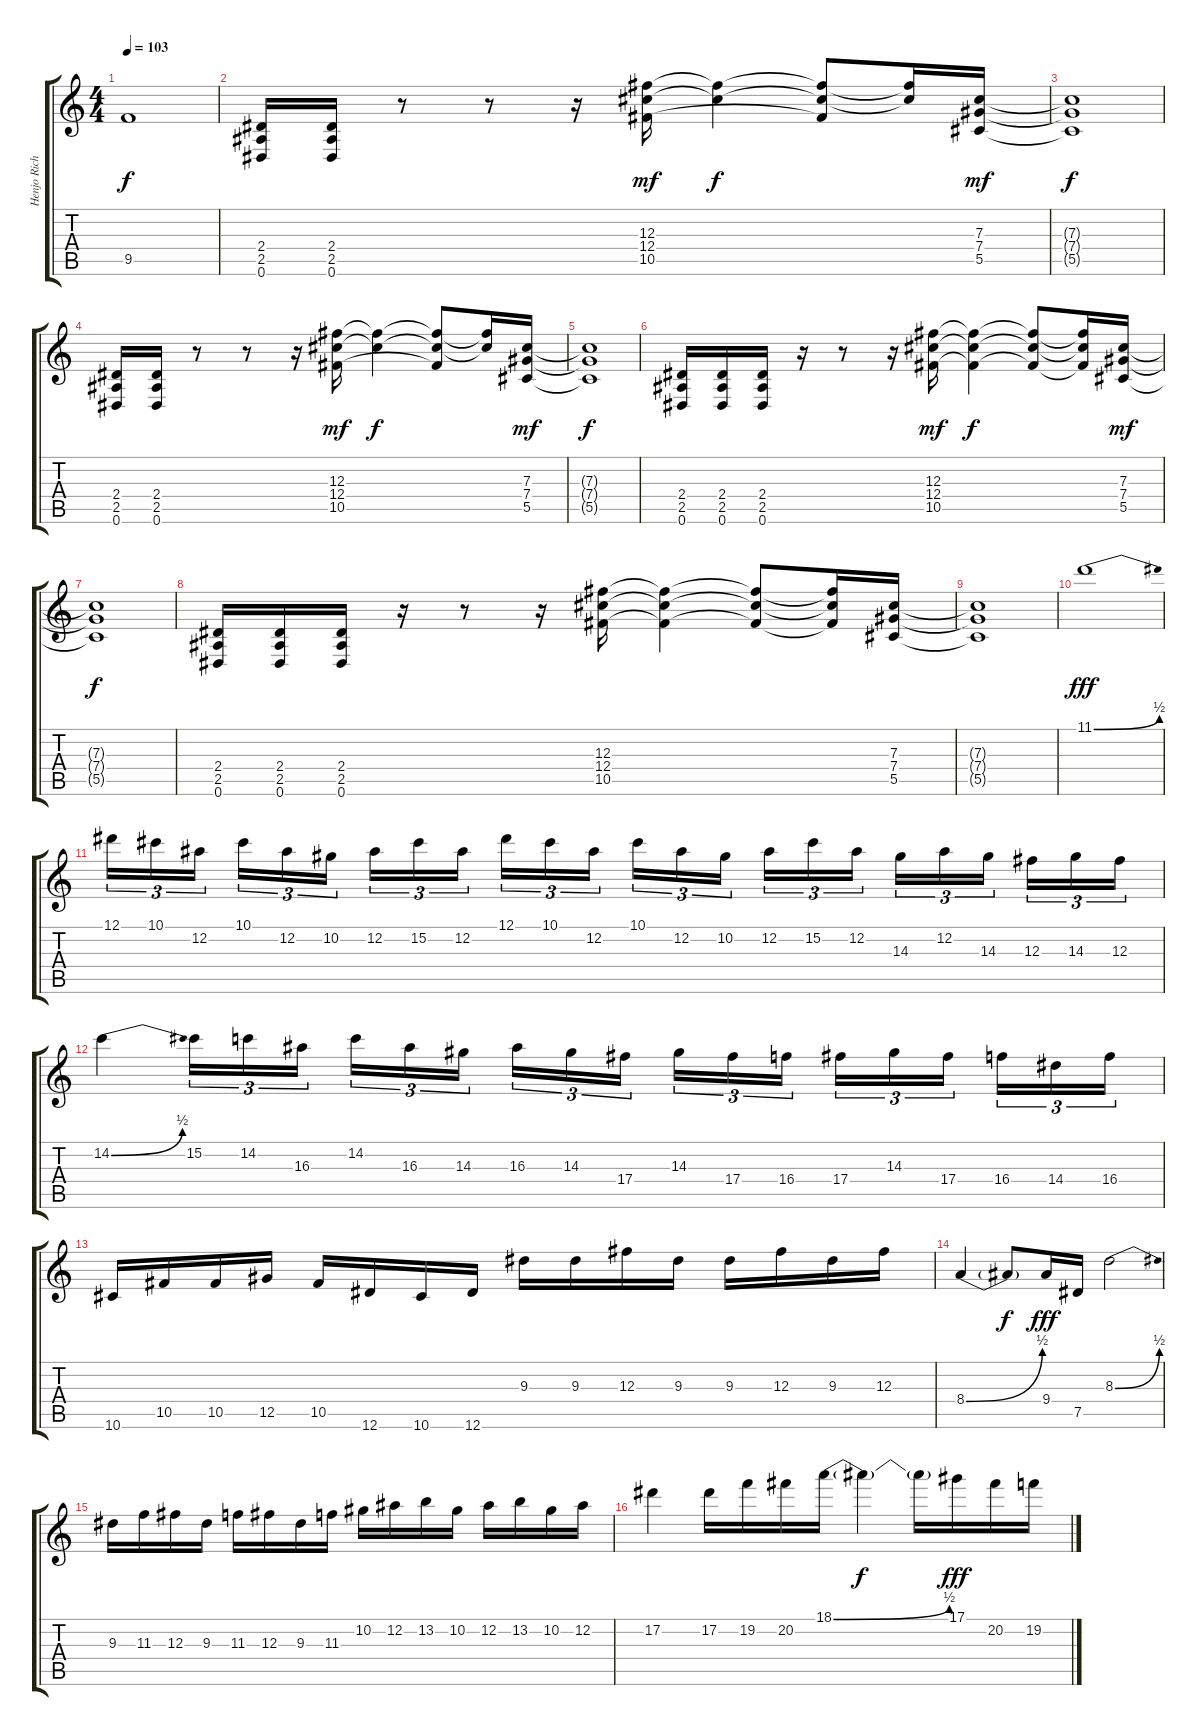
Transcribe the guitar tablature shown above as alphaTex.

\track ("Henjo Richter - Guitar" "Henjo Rich") {instrument overdrivenguitar}
\staff {score tabs}
\tuning (Eb4 Bb3 Gb3 Db3 Ab2 Eb2) {hide}
\ts (4 4)
\tempo 103
\clef g2
\ks c
9.5{t}.1{dy f} |
(2.4 2.5 0.6).16 (2.4 2.5 0.6).16 r.8 r.8 r.16 (12.3 12.4 10.5).16{dy mf} (12.3{t} 12.4{t}).4{dy f} (12.3{t} 12.4{t} 10.5{t}).8 (12.3{t} 12.4{t}).16 (7.3 7.4 5.5).16{dy mf} |
(7.3{t} 7.4{t} 5.5{t}).1{dy f} |
(2.4 2.5 0.6).16 (2.4 2.5 0.6).16 r.8 r.8 r.16 (12.3 12.4 10.5).16{dy mf} (12.3{t} 12.4{t}).4{dy f} (12.3{t} 12.4{t} 10.5{t}).8 (12.3{t} 12.4{t}).16 (7.3 7.4 5.5).16{dy mf} |
(7.3{t} 7.4{t} 5.5{t}).1{dy f} |
(2.4 2.5 0.6).16 (2.4 2.5 0.6).16 (2.4 2.5 0.6).16 r.16 r.8 r.16 (12.3 12.4 10.5).16{dy mf} (12.3{t} 12.4{t} 10.5{t}).4{dy f} (12.3{t} 12.4{t} 10.5{t}).8 (12.3{t} 12.4{t} 10.5{t}).16 (7.3 7.4 5.5).16{dy mf} |
(7.3{t} 7.4{t} 5.5{t}).1{dy f} |
(2.4 2.5 0.6).16 (2.4 2.5 0.6).16 (2.4 2.5 0.6).16 r.16 r.8 r.16 (12.3 12.4 10.5).16 (12.3{t} 12.4{t} 10.5{t}).4 (12.3{t} 12.4{t} 10.5{t}).8 (12.3{t} 12.4{t} 10.5{t}).16 (7.3 7.4 5.5).16 |
(7.3{t} 7.4{t} 5.5{t}).1 |
11.1{be (bend 0 0 60 2)}.1{dy fff} |
12.1.16{tu (3 2)} 10.1.16{tu (3 2)} 12.2.16{tu (3 2)} 10.1.16{tu (3 2)} 12.2.16{tu (3 2)} 10.2.16{tu (3 2)} 12.2.16{tu (3 2)} 15.2.16{tu (3 2)} 12.2.16{tu (3 2)} 12.1.16{tu (3 2)} 10.1.16{tu (3 2)} 12.2.16{tu (3 2)} 10.1.16{tu (3 2)} 12.2.16{tu (3 2)} 10.2.16{tu (3 2)} 12.2.16{tu (3 2)} 15.2.16{tu (3 2)} 12.2.16{tu (3 2)} 14.3.16{tu (3 2)} 12.2.16{tu (3 2)} 14.3.16{tu (3 2)} 12.3.16{tu (3 2)} 14.3.16{tu (3 2)} 12.3.16{tu (3 2)} |
14.2{be (bend 0 0 60 2)}.4 15.2.16{tu (3 2)} 14.2.16{tu (3 2)} 16.3.16{tu (3 2)} 14.2.16{tu (3 2)} 16.3.16{tu (3 2)} 14.3.16{tu (3 2)} 16.3.16{tu (3 2)} 14.3.16{tu (3 2)} 17.4.16{tu (3 2)} 14.3.16{tu (3 2)} 17.4.16{tu (3 2)} 16.4.16{tu (3 2)} 17.4.16{tu (3 2)} 14.3.16{tu (3 2)} 17.4.16{tu (3 2)} 16.4.16{tu (3 2)} 14.4.16{tu (3 2)} 16.4.16{tu (3 2)} |
10.6.16 10.5.16 10.5.16 12.5.16 10.5.16 12.6.16 10.6.16 12.6.16 9.3.16 9.3.16 12.3.16 9.3.16 9.3.16 12.3.16 9.3.16 12.3.16 |
8.4{be (bend 0 0 60 2)}.4 8.4{t}.8{dy f} 9.4.16{dy fff} 7.5.16 8.3{be (bend 0 0 60 2)}.2 |
9.3.16 11.3.16 12.3.16 9.3.16 11.3.16 12.3.16 9.3.16 11.3.16 10.2.16 12.2.16 13.2.16 10.2.16 12.2.16 13.2.16 10.2.16 12.2.16 |
17.2.4 17.2.16 19.2.16 20.2.16 18.1{be (bend 0 0 60 2)}.16 18.1{t}.4{dy f} 18.1{t}.16 17.1.16{dy fff} 20.2.16 19.2.16
